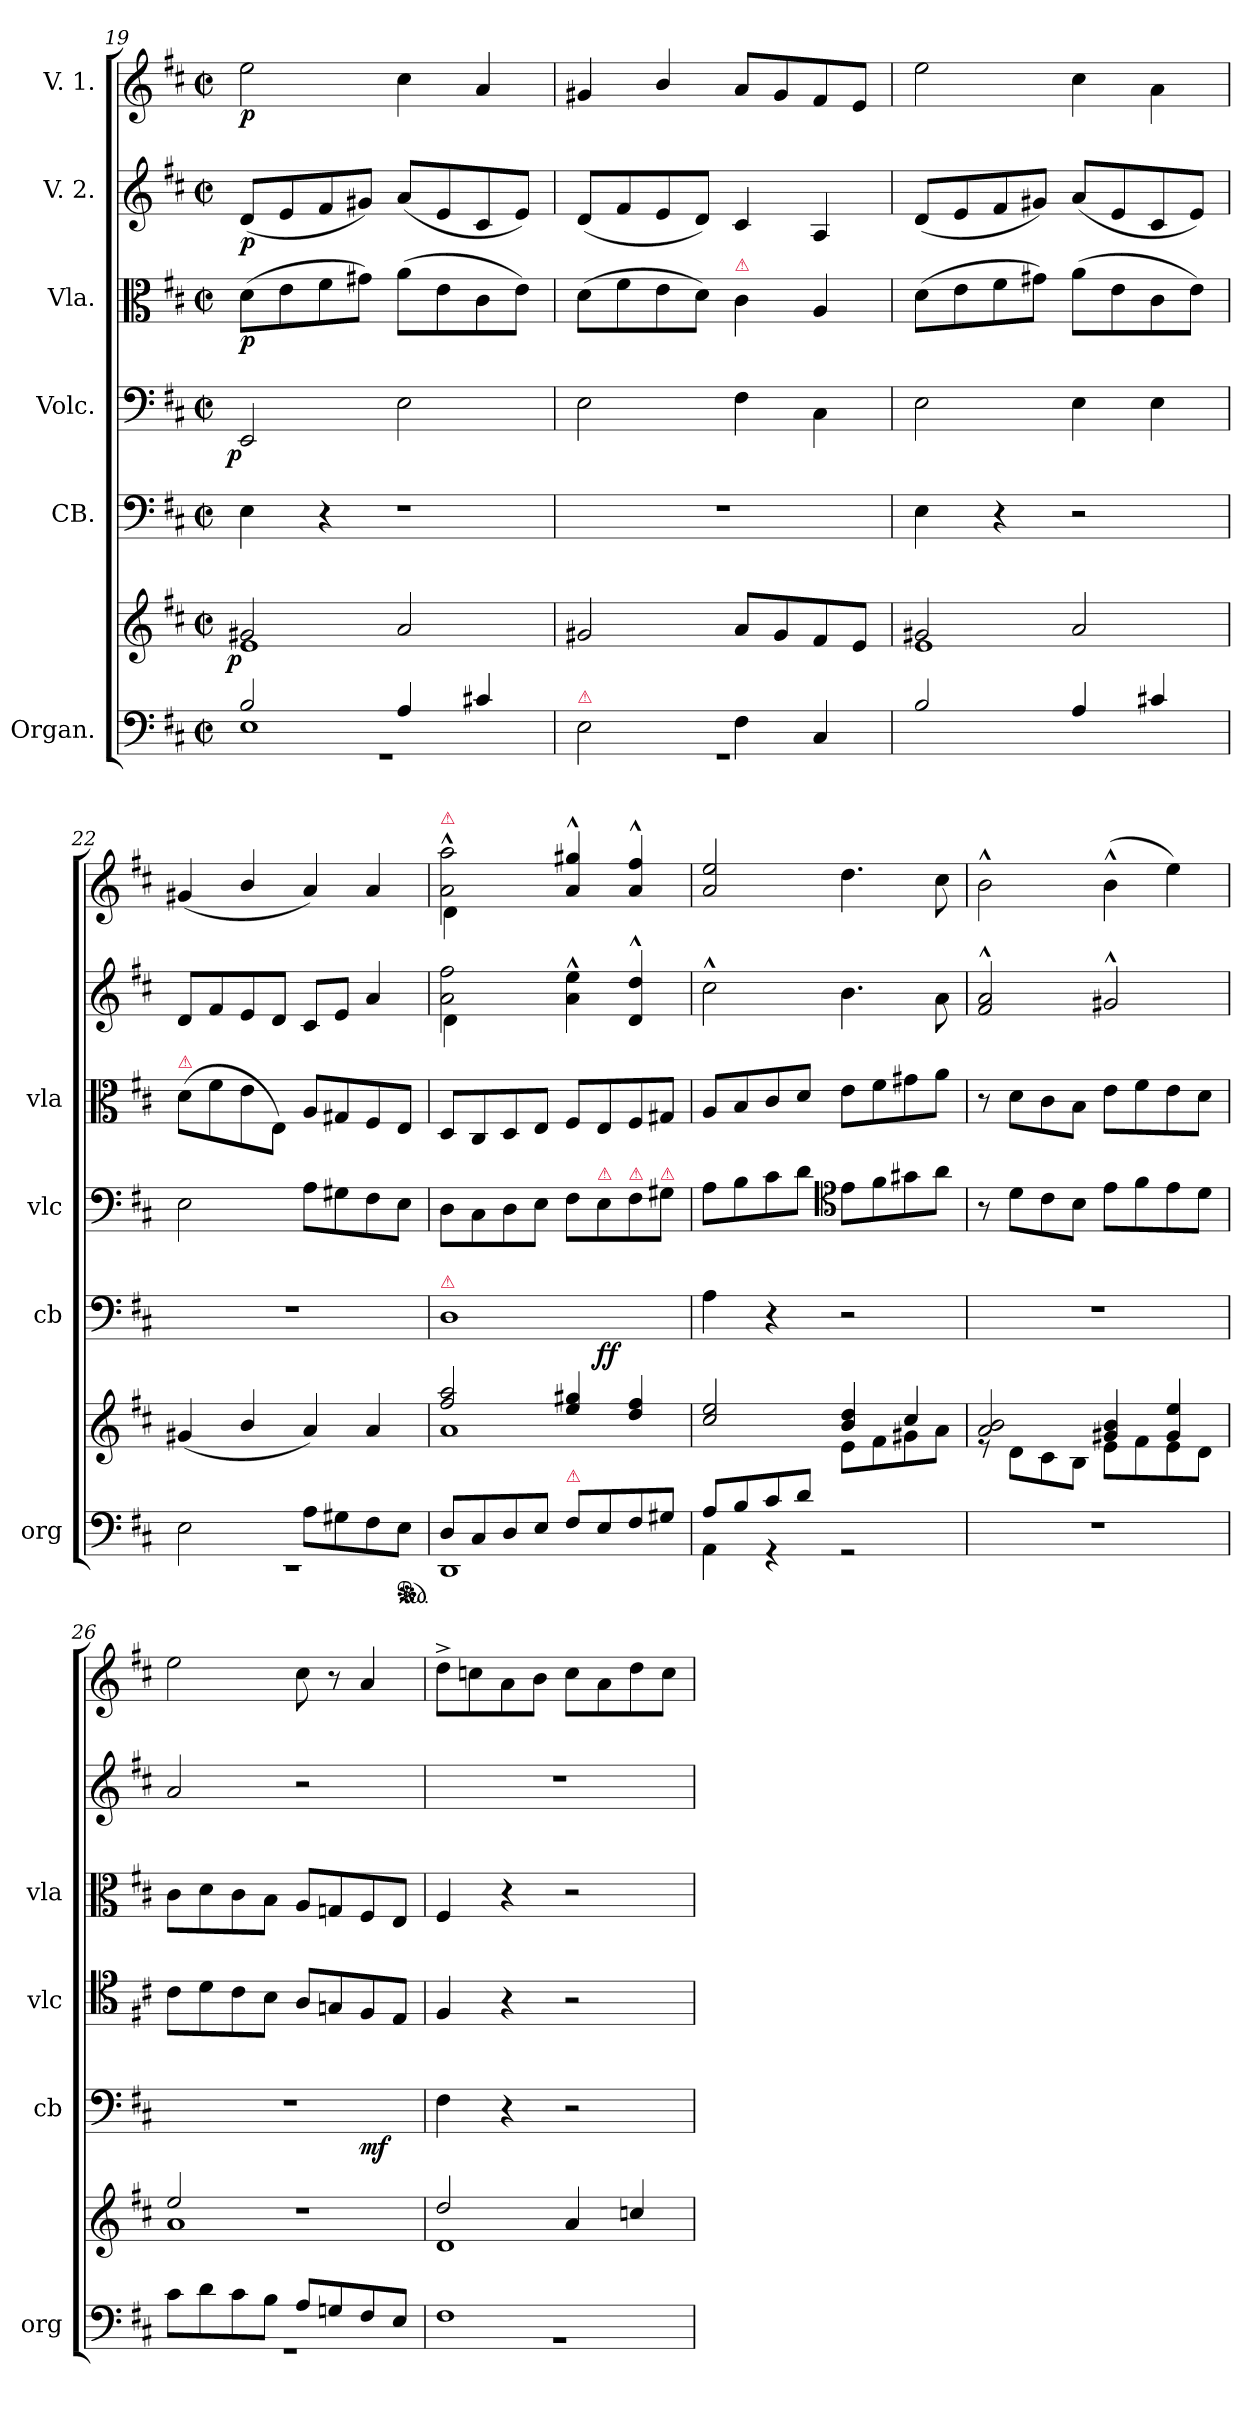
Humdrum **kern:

**kern	**kern	**dynam	**kern	**dynam	**kern	**dynam	**kern	**dynam	**kern	**dynam	**kern	**dynam
*part6	*part6	*part6	*part5	*part5	*part4	*part4	*part3	*part3	*part2	*part2	*part1	*part1
*staff7	*staff6	*staff6/7	*staff5	*staff5	*staff4	*staff4	*staff3	*staff3	*staff2	*staff2	*staff1	*staff1
*I"Organ.	*	*	*I"CB.	*	*I"Volc.	*	*I"Vla.	*	*I"V. 2.	*	*I"V. 1.	*
*I'org	*	*	*I'cb	*	*I'vlc	*	*I'vla	*	*	*	*	*
*clefF4	*clefG2	*	*clefF4	*	*clefF4	*	*clefC3	*	*clefG2	*	*clefG2	*
*k[f#c#]	*k[f#c#]	*	*k[f#c#]	*	*k[f#c#]	*	*k[f#c#]	*	*k[f#c#]	*	*k[f#c#]	*
*D:	*D:	*	*D:	*	*D:	*	*D:	*	*D:	*	*D:	*
*M2/2	*M2/2	*	*M2/2	*	*M2/2	*	*M2/2	*	*M2/2	*	*M2/2	*
*met(c|)	*met(c|)	*	*met(c|)	*	*met(c|)	*	*met(c|)	*	*met(c|)	*	*met(c|)	*
=19	=19	=19	=19	=19	=19	=19	=19	=19	=19	=19	=19	=19
*^	*^	*	*	*	*	*	*	*	*	*	*	*
*	*^	*	*	*	*	*	*	*	*	*	*	*	*	*
!	!	!	!	!	!LO:DY:b:rj	!	!	!	!LO:DY:b:rj	!	!	!	!LO:DY:b	!	!LO:DY:b
2B/	1E	1rGG	2g#X/	1e	p	4E\	.	2EE/	p	(>8d\L	p	(<8d/L	p	2ee\	p
.	.	.	.	.	.	.	.	.	.	8e\	.	8e/	.	.	.
.	.	.	.	.	.	4r	.	.	.	8f#\	.	8f#/	.	.	.
.	.	.	.	.	.	.	.	.	.	8g#X\J)	.	8g#X/J)	.	.	.
!	!	!	!	!	!	!LO:N:vis=1	!	!	!	!	!	!	!	!	!
4A/	.	.	2a/	.	.	2r	.	2E\	.	(>8a\L	.	(<8a/L	.	4cc#\	.
.	.	.	.	.	.	.	.	.	.	8e\	.	8e/	.	.	.
4c#X/	.	.	.	.	.	.	.	.	.	8c#\	.	8c#/	.	4a/	.
.	.	.	.	.	.	.	.	.	.	8e\J)	.	8e/J)	.	.	.
*	*v	*v	*	*	*	*	*	*	*	*	*	*	*	*	*
*	*	*v	*v	*	*	*	*	*	*	*	*	*	*	*
=20	=20	=20	=20	=20	=20	=20	=20	=20	=20	=20	=20	=20	=20
!LO:TX:a:color=crimson:t=⚠	!	!	!	!	!	!	!	!	!	!	!	!	!
!	!	!	!	!LO:N:vis=2	!	!	!	!	!	!	!	!	!
2E\	1rGG	2g#X/	.	1r	.	2E\	.	(>8d\L	.	(<8d/L	.	4g#X/	.
.	.	.	.	.	.	.	.	8f#\	.	8f#/	.	.	.
.	.	.	.	.	.	.	.	8e\	.	8e/	.	4b/	.
.	.	.	.	.	.	.	.	8d\J)	.	8d/J)	.	.	.
!	!	!	!	!	!	!	!	!LO:TX:a:color=crimson:t=⚠	!	!	!	!	!
4F#\	.	8a/L	.	.	.	4F#\	.	4c#\	.	4c#/	.	8a/L	.
.	.	8g#/	.	.	.	.	.	.	.	.	.	8g#/	.
4C#/	.	8f#/	.	.	.	4C#\	.	4A/	.	4A/	.	8f#/	.
.	.	8e/J	.	.	.	.	.	.	.	.	.	8e/J	.
*v	*v	*	*	*	*	*	*	*	*	*	*	*	*
=21	=21	=21	=21	=21	=21	=21	=21	=21	=21	=21	=21	=21
*	*^	*	*	*	*	*	*	*	*	*	*	*
2B/	2g#X/	1e	.	4E\	.	2E\	.	(>8d\L	.	(<8d/L	.	2ee\	.
.	.	.	.	.	.	.	.	8e\	.	8e/	.	.	.
.	.	.	.	4r	.	.	.	8f#\	.	8f#/	.	.	.
.	.	.	.	.	.	.	.	8g#X\J)	.	8g#X/J)	.	.	.
4A/	2a/	.	.	2r	.	4E\	.	(>8a\L	.	(<8a/L	.	4cc#\	.
.	.	.	.	.	.	.	.	8e\	.	8e/	.	.	.
4c#X/	.	.	.	.	.	4E\	.	8c#\	.	8c#/	.	4a\	.
.	.	.	.	.	.	.	.	8e\J)	.	8e/J)	.	.	.
*	*v	*v	*	*	*	*	*	*	*	*	*	*	*
=22	=22	=22	=22	=22	=22	=22	=22	=22	=22	=22	=22	=22
*^	*	*	*	*	*	*	*	*	*	*	*	*
!	!	!	!	!	!	!	!	!LO:TX:a:color=crimson:t=⚠	!	!	!	!	!
2E\	1rEE	(<4g#X/	.	1r	.	2E\	.	(>8d\L	.	8d/L	.	(<4g#X/	.
.	.	.	.	.	.	.	.	8f#\	.	8f#/	.	.	.
.	.	4b/	.	.	.	.	.	8e\	.	8e/	.	4b/	.
.	.	.	.	.	.	.	.	8E/J)	.	8d/J	.	.	.
8A\L	.	4a/)	.	.	.	8A\L	.	8A/L	.	8c#/L	.	4a/)	.
8G#X\	.	.	.	.	.	8G#X\	.	8G#X/	.	8e/J	.	.	.
8F#\	.	4a/	.	.	.	8F#\	.	8F#/	.	4a/	.	4a/	.
*ped	*	*	*	*	*	*	*	*	*	*	*	*	*
*Xped	*	*	*	*	*	*	*	*	*	*	*	*	*
8E\J	.	.	.	.	.	8E\J	.	8E/J	.	.	.	.	.
=23	=23	=23	=23	=23	=23	=23	=23	=23	=23	=23	=23	=23	=23
*	*	*^	*	*^	*	*	*	*	*	*^	*	*^	*
!	!	!	!	!	!	!	!	!	!	!	!	!	!	!	!LO:TX:a:color=crimson:t=⚠	!	!
!	!	!	!	!	!LO:TX:a:color=crimson:t=⚠	!	!	!	!	!	!	!	!	!	!	!	!
8D/L	1DD	2ff#/ 2aa/	1a	.	1D	2ryy	.	8D\L	.	8D/L	.	2a\ 2ff#\	4d\	.	2a^^>\ 2aa^^>\	4d\	.
8C#/	.	.	.	.	.	.	.	8C#\	.	8C#/	.	.	.	.	.	.	.
8D/	.	.	.	.	.	.	.	8D\	.	8D/	.	.	4rAyy	.	.	4rAyy	.
8E/J	.	.	.	.	.	.	.	8E\J	.	8E/J	.	.	.	.	.	.	.
!LO:TX:a:color=crimson:t=⚠	!	!	!	!	!	!	!	!	!	!	!	!	!	!	!	!	!
8F#/L	.	4ee/ 4gg#X/	.	.	.	8ryy	.	8F#\L	.	8F#/L	.	4a^^>\ 4ee^^>\	2rAyy	.	4a^^>/ 4gg#X^^>/	2rFyy	.
!	!	!	!	!	!	!	!	!LO:TX:a:color=crimson:t=⚠	!	!	!	!	!	!	!	!	!
!	!	!	!	!	!	!	!LO:DY:b	!	!	!	!	!	!	!	!	!	!
8E/	.	.	.	.	.	4.ryy	ff	8E\	.	8E/	.	.	.	.	.	.	.
!	!	!	!	!	!	!	!	!LO:TX:a:color=crimson:t=⚠	!	!	!	!	!	!	!	!	!
8F#/	.	4dd/ 4ff#/	.	.	.	.	.	8F#\	.	8F#/	.	4d^^>/ 4dd^^>/	.	.	4a^^>/ 4ff#^^>/	.	.
!	!	!	!	!	!	!	!	!LO:TX:a:color=crimson:t=⚠	!	!	!	!	!	!	!	!	!
8G#X/J	.	.	.	.	.	.	.	8G#X\J	.	8G#X/J	.	.	.	.	.	.	.
*	*	*	*	*	*	*	*	*	*	*	*	*v	*v	*	*	*	*
*	*	*	*	*	*v	*v	*	*	*	*	*	*	*	*v	*v	*
=24	=24	=24	=24	=24	=24	=24	=24	=24	=24	=24	=24	=24	=24	=24
8A/L	4AA\	2cc#/ 2ee/	2rAyy	.	4A\	.	8A\L	.	8A/L	.	2cc#^^\	.	2a/ 2ee/	.
8B/	.	.	.	.	.	.	8B\	.	8B/	.	.	.	.	.
8c#/	4rGG	.	.	.	4r	.	8c#\	.	8c#/	.	.	.	.	.
8d/J	.	.	.	.	.	.	8d\J	.	8d/J	.	.	.	.	.
*	*	*	*	*	*	*	*clefC4	*	*	*	*	*	*	*
2ryy	2rGG	4b/ 4dd/	8e\L	.	2r	.	8e\L	.	8e\L	.	4.b\	.	4.dd\	.
.	.	.	8f#\	.	.	.	8f#\	.	8f#\	.	.	.	.	.
.	.	4cc#/	8g#X\	.	.	.	8g#X\	.	8g#X\	.	.	.	.	.
.	.	.	8a\J	.	.	.	8a\J	.	8a\J	.	8a\	.	8cc#\	.
*v	*v	*	*	*	*	*	*	*	*	*	*	*	*	*
=25	=25	=25	=25	=25	=25	=25	=25	=25	=25	=25	=25	=25	=25
1r	2a/ 2b/	8re	.	1r	.	8r	.	8r	.	2f#^^>/ 2a^^>/	.	2b^^>\	.
.	.	8d\L	.	.	.	8d\L	.	8d\L	.	.	.	.	.
.	.	8c#\	.	.	.	8c#\	.	8c#\	.	.	.	.	.
.	.	8B\J	.	.	.	8B\J	.	8B\J	.	.	.	.	.
.	4g#X/ 4b/	8e\L	.	.	.	8e\L	.	8e\L	.	2g#X^^>/	.	(>4b^^>\	.
.	.	8f#\	.	.	.	8f#\	.	8f#\	.	.	.	.	.
.	4g#/ 4ee/	8e\	.	.	.	8e\	.	8e\	.	.	.	4ee\)	.
.	.	8d\J	.	.	.	8d\J	.	8d\J	.	.	.	.	.
=26	=26	=26	=26	=26	=26	=26	=26	=26	=26	=26	=26	=26	=26
*^	*	*	*	*^	*	*	*	*	*	*	*	*	*
8c#\L	1rGG	2ee/	1a	.	1r	2.ryy	.	8c#\L	.	8c#\L	.	2a/	.	2ee\	.
8d\	.	.	.	.	.	.	.	8d\	.	8d\	.	.	.	.	.
8c#\	.	.	.	.	.	.	.	8c#\	.	8c#\	.	.	.	.	.
8B\J	.	.	.	.	.	.	.	8B\J	.	8B\J	.	.	.	.	.
!	!	!LO:N:vis=1	!	!	!	!	!	!	!	!	!	!	!	!	!
8A/L	.	2rdd	.	.	.	.	.	8A/L	.	8A/L	.	2r	.	8cc#\	.
8Gn/	.	.	.	.	.	.	.	8Gn/	.	8Gn/	.	.	.	8r	.
!	!	!	!	!	!	!	!LO:DY:b	!	!	!	!	!	!	!	!
8F#/	.	.	.	.	.	4ryy	mf	8F#/	.	8F#/	.	.	.	4a/	.
8E/J	.	.	.	.	.	.	.	8E/J	.	8E/J	.	.	.	.	.
*	*	*	*	*	*v	*v	*	*	*	*	*	*	*	*	*
=27	=27	=27	=27	=27	=27	=27	=27	=27	=27	=27	=27	=27	=27	=27
1F#	1r	2dd/	1d	.	4F#\	.	4F#/	.	4F#/	.	1r	.	8dd^>\L	.
.	.	.	.	.	.	.	.	.	.	.	.	.	8ccn\	.
.	.	.	.	.	4r	.	4r	.	4r	.	.	.	8a\	.
.	.	.	.	.	.	.	.	.	.	.	.	.	8b\J	.
.	.	4a/	.	.	2r	.	2r	.	2r	.	.	.	8cc\L	.
.	.	.	.	.	.	.	.	.	.	.	.	.	8a\	.
.	.	4ccn/	.	.	.	.	.	.	.	.	.	.	8dd\	.
.	.	.	.	.	.	.	.	.	.	.	.	.	8cc\J	.
*v	*v	*	*	*	*	*	*	*	*	*	*	*	*	*
*	*v	*v	*	*	*	*	*	*	*	*	*	*	*
=	=	=	=	=	=	=	=	=	=	=	=	=
*-	*-	*-	*-	*-	*-	*-	*-	*-	*-	*-	*-	*-
